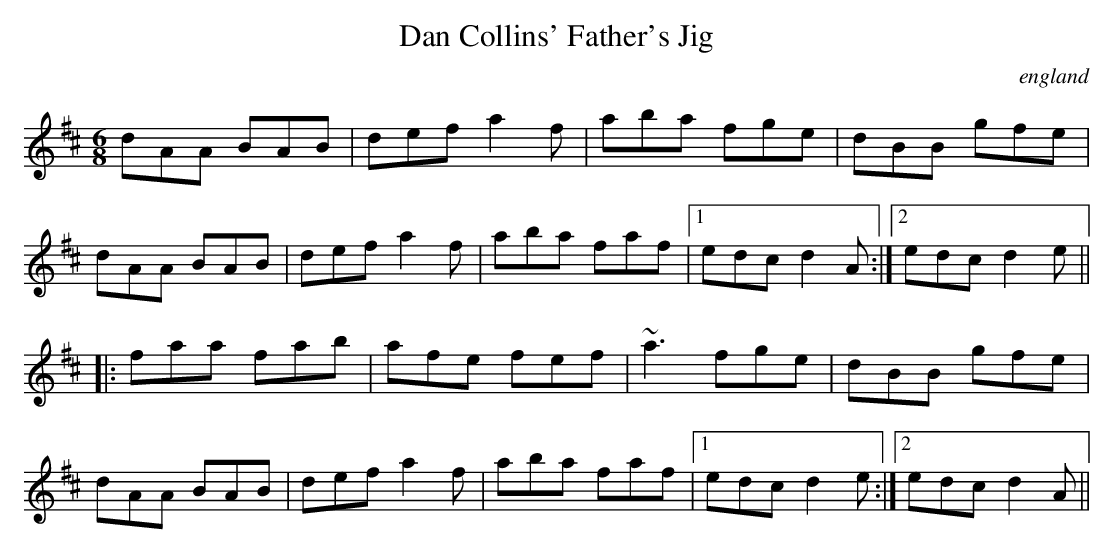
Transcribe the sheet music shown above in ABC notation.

X:1
T:Dan Collins' Father's Jig
O:england
M:6/8
L:1/8
K:D
dAA BAB|def a2f|aba fge|dBB gfe|
dAA BAB|def a2f|aba faf|1 edc d2A:|2 edc d2e||
|:faa fab|afe fef|~a3 fge|dBB gfe|
dAA BAB|def a2f|aba faf|1 edc d2e:|2 edc d2A||
